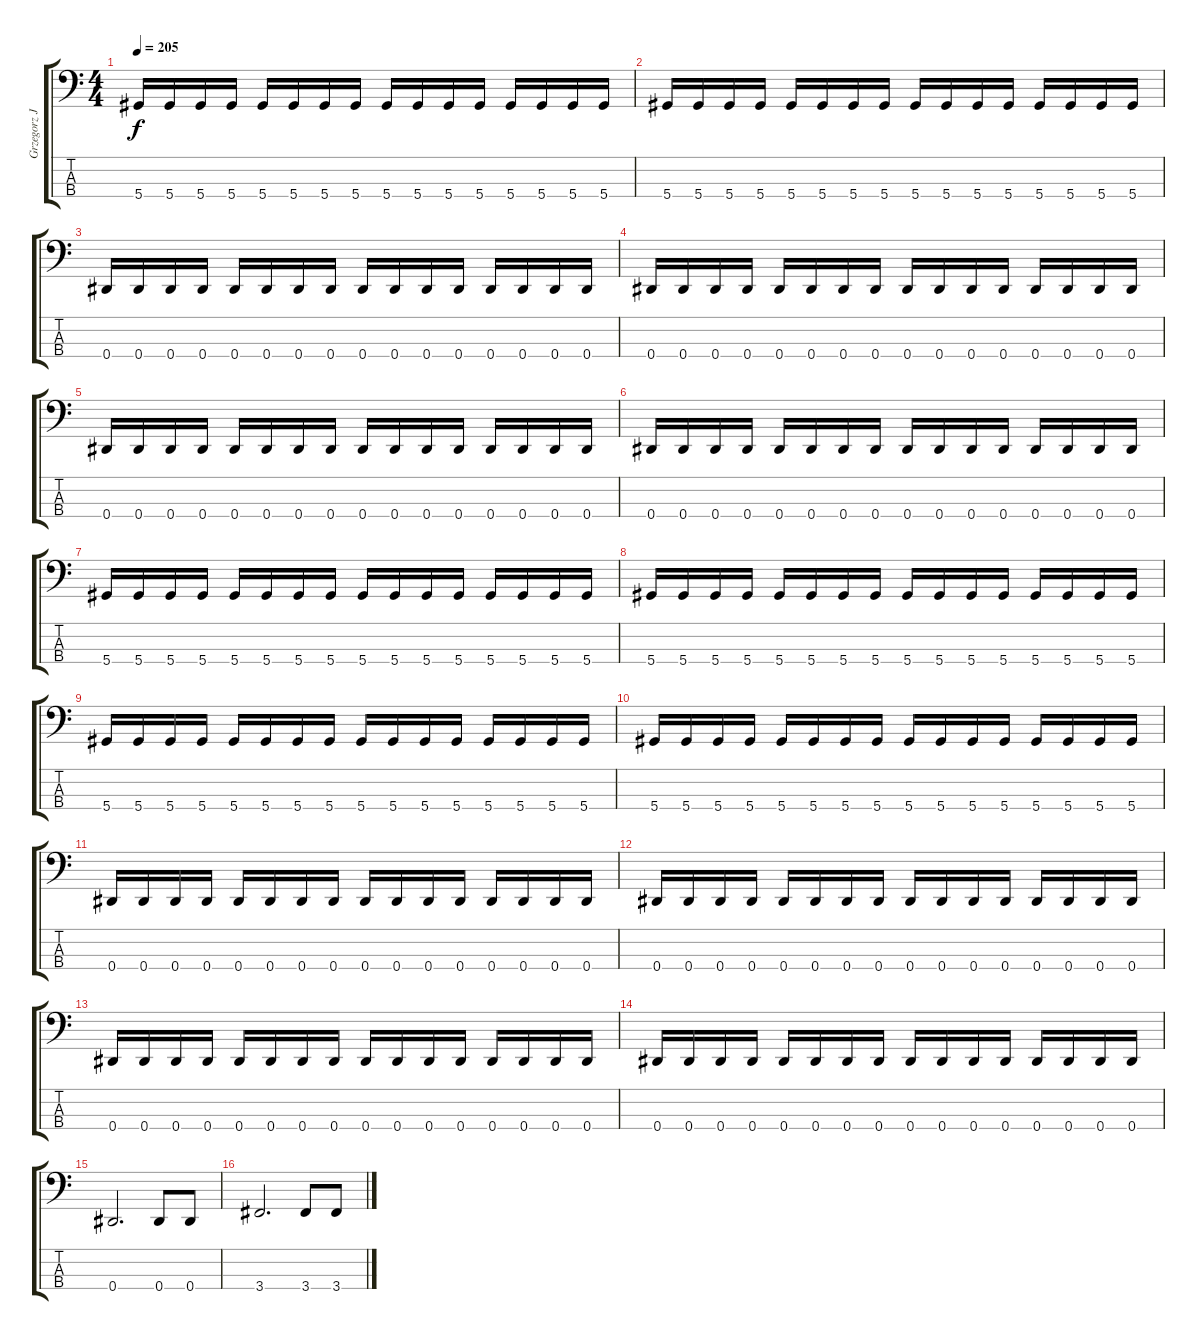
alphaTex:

\track ("Grzegorz Jezierski" "Grzegorz J") {instrument electricbasspick}
\staff {score tabs}
\tuning (Gb2 Db2 Ab1 Eb1) {hide}
\ts (4 4)
\tempo 205
\clef f4
\ks c
5.4.16{dy f} 5.4.16 5.4.16 5.4.16 5.4.16 5.4.16 5.4.16 5.4.16 5.4.16 5.4.16 5.4.16 5.4.16 5.4.16 5.4.16 5.4.16 5.4.16 |
5.4.16 5.4.16 5.4.16 5.4.16 5.4.16 5.4.16 5.4.16 5.4.16 5.4.16 5.4.16 5.4.16 5.4.16 5.4.16 5.4.16 5.4.16 5.4.16 |
0.4.16 0.4.16 0.4.16 0.4.16 0.4.16 0.4.16 0.4.16 0.4.16 0.4.16 0.4.16 0.4.16 0.4.16 0.4.16 0.4.16 0.4.16 0.4.16 |
0.4.16 0.4.16 0.4.16 0.4.16 0.4.16 0.4.16 0.4.16 0.4.16 0.4.16 0.4.16 0.4.16 0.4.16 0.4.16 0.4.16 0.4.16 0.4.16 |
0.4.16 0.4.16 0.4.16 0.4.16 0.4.16 0.4.16 0.4.16 0.4.16 0.4.16 0.4.16 0.4.16 0.4.16 0.4.16 0.4.16 0.4.16 0.4.16 |
0.4.16 0.4.16 0.4.16 0.4.16 0.4.16 0.4.16 0.4.16 0.4.16 0.4.16 0.4.16 0.4.16 0.4.16 0.4.16 0.4.16 0.4.16 0.4.16 |
5.4.16 5.4.16 5.4.16 5.4.16 5.4.16 5.4.16 5.4.16 5.4.16 5.4.16 5.4.16 5.4.16 5.4.16 5.4.16 5.4.16 5.4.16 5.4.16 |
5.4.16 5.4.16 5.4.16 5.4.16 5.4.16 5.4.16 5.4.16 5.4.16 5.4.16 5.4.16 5.4.16 5.4.16 5.4.16 5.4.16 5.4.16 5.4.16 |
5.4.16 5.4.16 5.4.16 5.4.16 5.4.16 5.4.16 5.4.16 5.4.16 5.4.16 5.4.16 5.4.16 5.4.16 5.4.16 5.4.16 5.4.16 5.4.16 |
5.4.16 5.4.16 5.4.16 5.4.16 5.4.16 5.4.16 5.4.16 5.4.16 5.4.16 5.4.16 5.4.16 5.4.16 5.4.16 5.4.16 5.4.16 5.4.16 |
0.4.16 0.4.16 0.4.16 0.4.16 0.4.16 0.4.16 0.4.16 0.4.16 0.4.16 0.4.16 0.4.16 0.4.16 0.4.16 0.4.16 0.4.16 0.4.16 |
0.4.16 0.4.16 0.4.16 0.4.16 0.4.16 0.4.16 0.4.16 0.4.16 0.4.16 0.4.16 0.4.16 0.4.16 0.4.16 0.4.16 0.4.16 0.4.16 |
0.4.16 0.4.16 0.4.16 0.4.16 0.4.16 0.4.16 0.4.16 0.4.16 0.4.16 0.4.16 0.4.16 0.4.16 0.4.16 0.4.16 0.4.16 0.4.16 |
0.4.16 0.4.16 0.4.16 0.4.16 0.4.16 0.4.16 0.4.16 0.4.16 0.4.16 0.4.16 0.4.16 0.4.16 0.4.16 0.4.16 0.4.16 0.4.16 |
0.4.2{d} 0.4.8 0.4.8 |
3.4.2{d} 3.4.8 3.4.8
